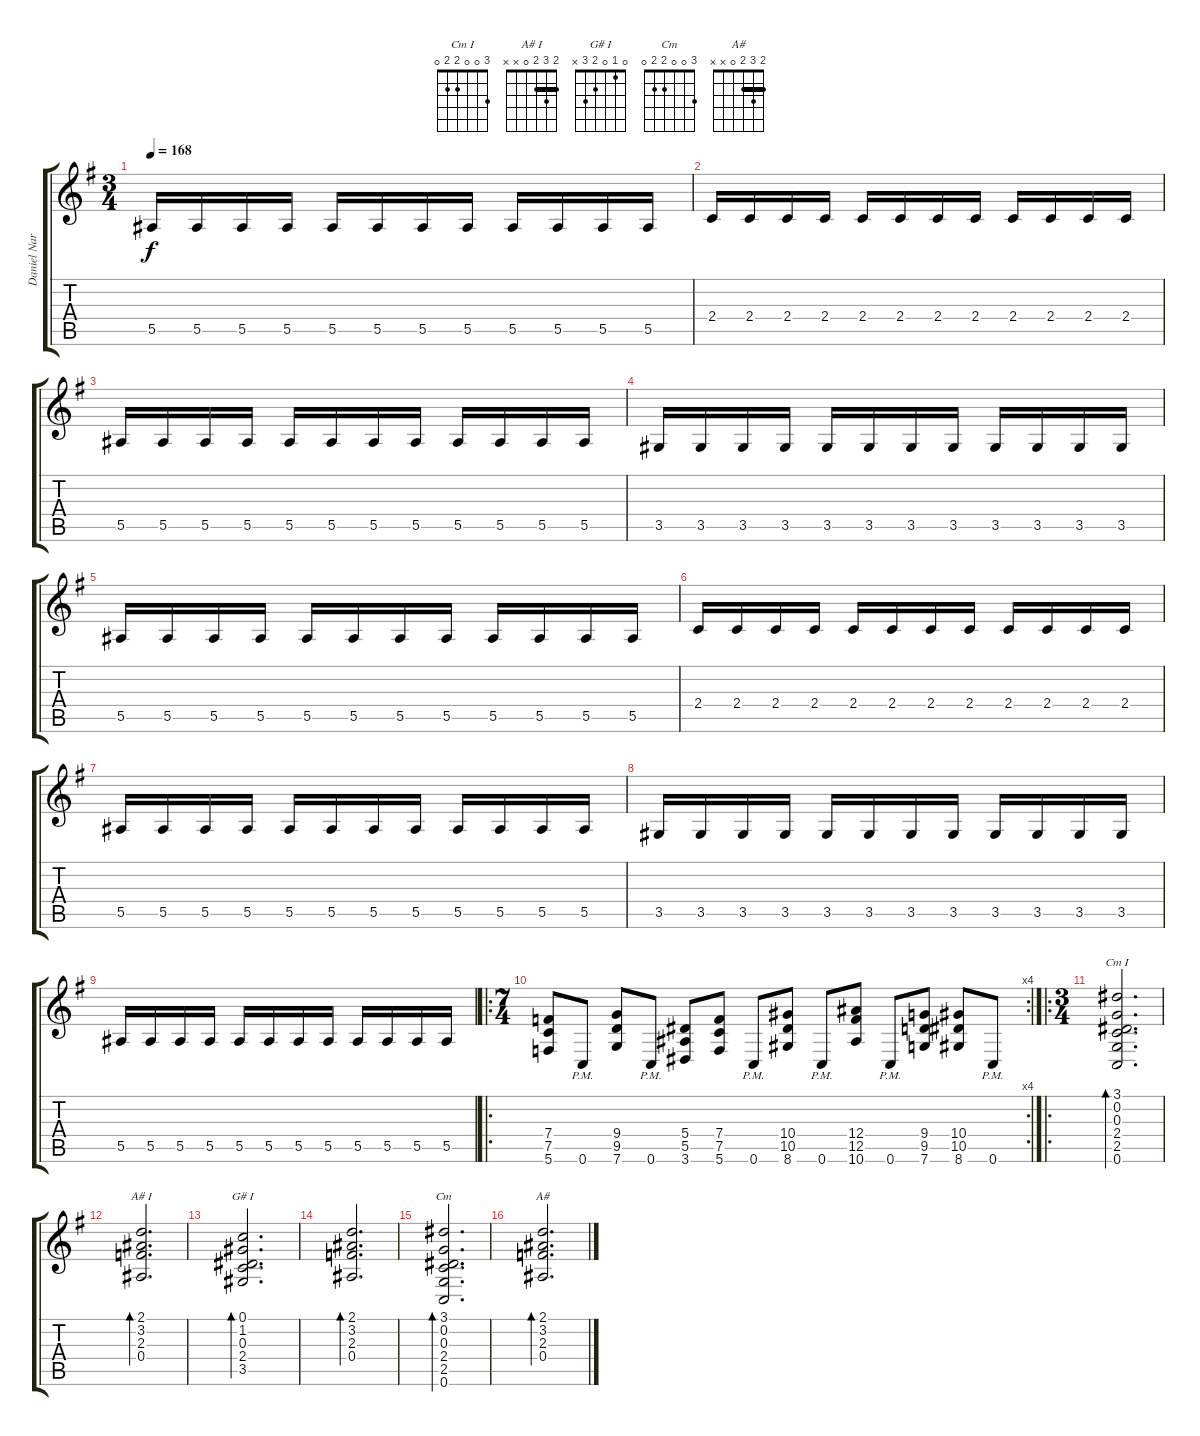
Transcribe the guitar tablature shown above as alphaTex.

\track ("Daniel Nargang" "Daniel Nar") {instrument overdrivenguitar}
\staff {score tabs}
\tuning (C4 G3 Eb3 Bb2 F2 C2) {hide}
\chord ("Cm I" 3 0 0 2 2 0)
\chord ("A# I" 2 3 2 0 x x) {barre 2}
\chord ("G# I" 0 1 0 2 3 x)
\chord ("Cm" 3 0 0 2 2 0)
\chord ("A#" 2 3 2 0 x x) {barre 2}
\ts (3 4)
\tempo 168
\clef g2
\ks g
5.5.16{dy f} 5.5.16 5.5.16 5.5.16 5.5.16 5.5.16 5.5.16 5.5.16 5.5.16 5.5.16 5.5.16 5.5.16 |
2.4.16 2.4.16 2.4.16 2.4.16 2.4.16 2.4.16 2.4.16 2.4.16 2.4.16 2.4.16 2.4.16 2.4.16 |
5.5.16 5.5.16 5.5.16 5.5.16 5.5.16 5.5.16 5.5.16 5.5.16 5.5.16 5.5.16 5.5.16 5.5.16 |
3.5.16 3.5.16 3.5.16 3.5.16 3.5.16 3.5.16 3.5.16 3.5.16 3.5.16 3.5.16 3.5.16 3.5.16 |
5.5.16 5.5.16 5.5.16 5.5.16 5.5.16 5.5.16 5.5.16 5.5.16 5.5.16 5.5.16 5.5.16 5.5.16 |
2.4.16 2.4.16 2.4.16 2.4.16 2.4.16 2.4.16 2.4.16 2.4.16 2.4.16 2.4.16 2.4.16 2.4.16 |
5.5.16 5.5.16 5.5.16 5.5.16 5.5.16 5.5.16 5.5.16 5.5.16 5.5.16 5.5.16 5.5.16 5.5.16 |
3.5.16 3.5.16 3.5.16 3.5.16 3.5.16 3.5.16 3.5.16 3.5.16 3.5.16 3.5.16 3.5.16 3.5.16 |
5.5.16 5.5.16 5.5.16 5.5.16 5.5.16 5.5.16 5.5.16 5.5.16 5.5.16 5.5.16 5.5.16 5.5.16 |
\ro
\rc 4
\ts (7 4)
(7.4 7.5 5.6).8 0.6{pm}.8 (9.4 9.5 7.6).8 0.6{pm}.8 (5.4 5.5 3.6).8 (7.4 7.5 5.6).8 0.6{pm}.8 (10.4 10.5 8.6).8 0.6{pm}.8 (12.4 12.5 10.6).8 0.6{pm}.8 (9.4 9.5 7.6).8 (10.4 10.5 8.6).8 0.6{pm}.8 |
\ro
\ts (3 4)
(3.1 0.2 0.3 2.4 2.5 0.6).2{d bd 240 ch "Cm I"} |
(2.1 3.2 2.3 0.4).2{d bd 240 ch "A# I"} |
(0.1 1.2 0.3 2.4 3.5).2{d bd 240 ch "G# I"} |
(2.1 3.2 2.3 0.4).2{d bd 240} |
(3.1 0.2 0.3 2.4 2.5 0.6).2{d bd 240 ch "Cm"} |
(2.1 3.2 2.3 0.4).2{d bd 240 ch "A#"}
